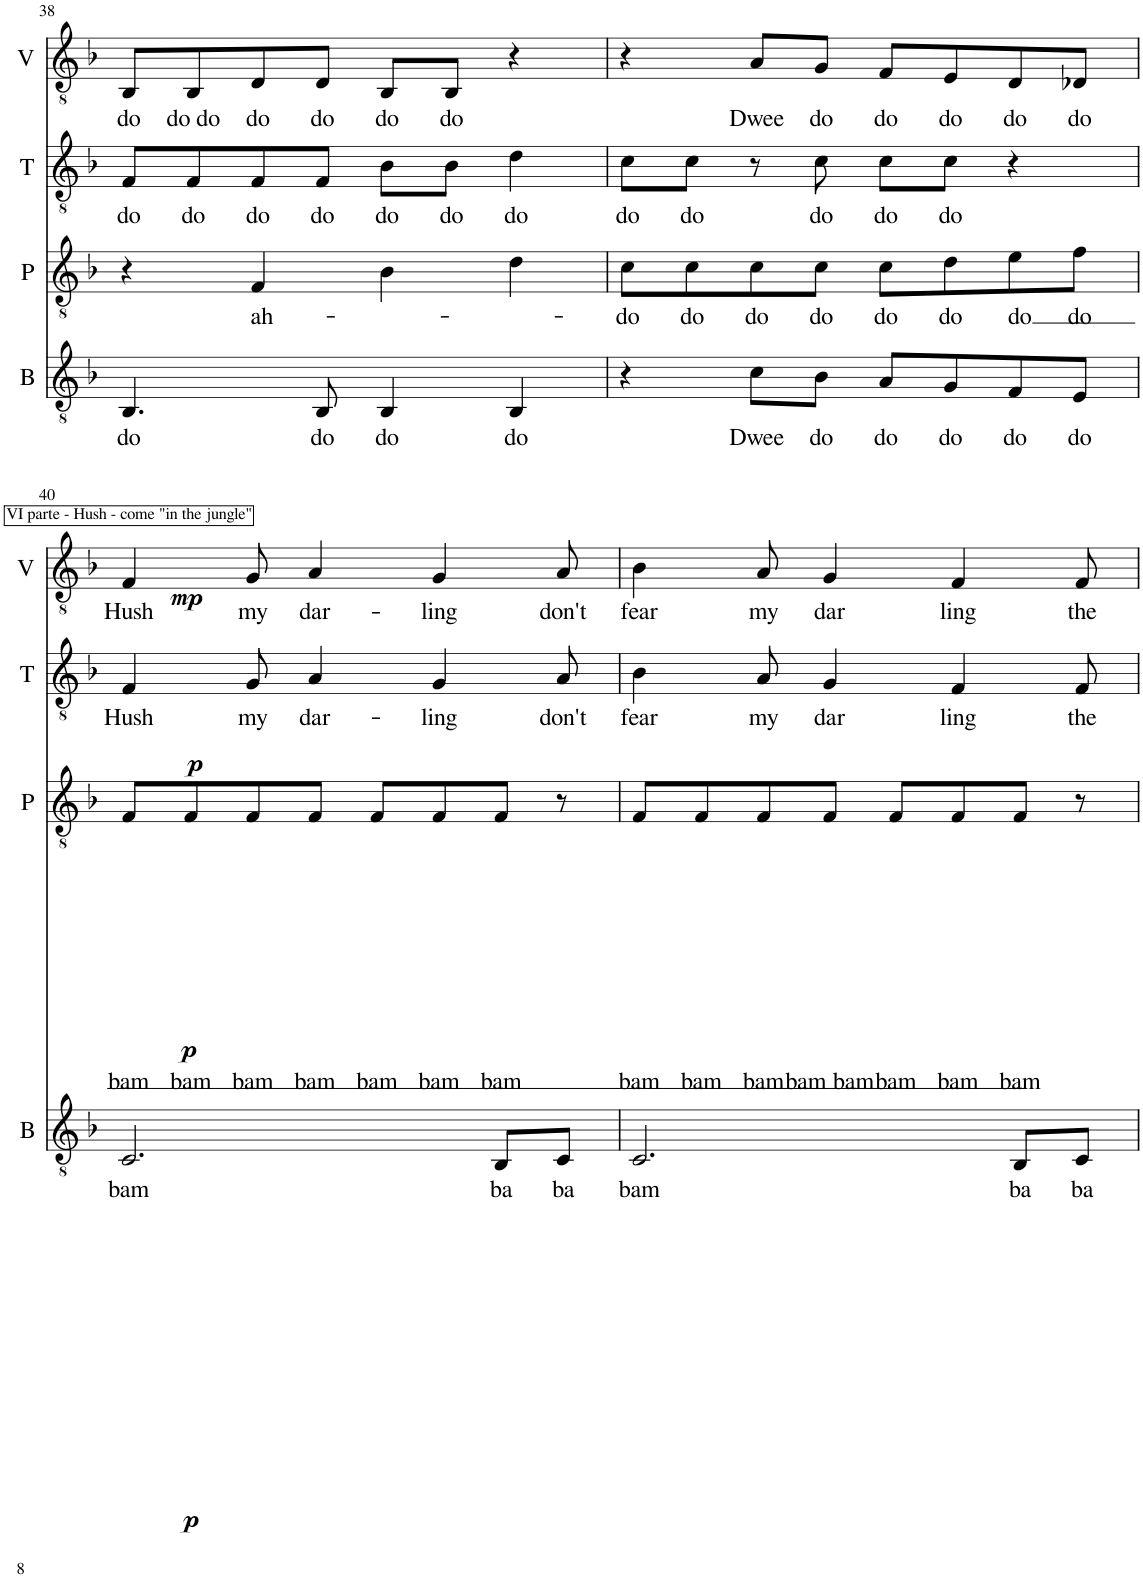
**kern	**text	**dynam	**kern	**text	**dynam	**kern	**text	**dynam	**kern	**text	**dynam
*part4	*part4	*part4	*part3	*part3	*part3	*part2	*part2	*part2	*part1	*part1	*part1
*staff4	*staff4	*staff4	*staff3	*staff3	*staff3	*staff2	*staff2	*staff2	*staff1	*staff1	*staff1
*I"Bacco	*	*	*I"Patruk	*	*	*I"Tipol	*	*	*I"Viggo	*	*
*I'B	*	*	*I'P	*	*	*I'T	*	*	*I'V	*	*
!!LO:PB:g=z
*clefGv2	*	*	*clefGv2	*	*	*clefGv2	*	*	*clefGv2	*	*
*k[b-]	*	*	*k[b-]	*	*	*k[b-]	*	*	*k[b-]	*	*
*M4/4	*	*	*M4/4	*	*	*M4/4	*	*	*M4/4	*	*
=38	=38	=38	=38	=38	=38	=38	=38	=38	=38	=38	=38
!	!LO:LY:b	!	!	!	!	!	!LO:LY:b	!	!	!LO:LY:b	!
4.BB-/	do	.	4r	.	.	8F/L	do	.	8BB-/L	do	.
!	!	!	!	!	!	!	!LO:LY:b	!	!	!LO:LY:b	!
.	.	.	.	.	.	8F/	do	.	8BB-/	do do	.
!	!	!	!	!LO:LY:b	!	!	!LO:LY:b	!	!	!LO:LY:b	!
.	.	.	4F/	ah-	.	8F/	do	.	8D/	do	.
!	!LO:LY:b	!	!	!	!	!	!LO:LY:b	!	!	!LO:LY:b	!
8BB-/	do	.	.	.	.	8F/J	do	.	8D/J	do	.
!	!LO:LY:b	!	!	!	!	!	!LO:LY:b	!	!	!LO:LY:b	!
4BB-/	do	.	4B-\	.	.	8B-\L	do	.	8BB-/L	do	.
!	!	!	!	!	!	!	!LO:LY:b	!	!	!LO:LY:b	!
.	.	.	.	.	.	8B-\J	do	.	8BB-/J	do	.
!	!LO:LY:b	!	!	!	!	!	!LO:LY:b	!	!	!	!
4BB-/	do	.	4d\	.	.	4d\	do	.	4r	.	.
=39	=39	=39	=39	=39	=39	=39	=39	=39	=39	=39	=39
!	!	!	!	!LO:LY:b	!	!	!LO:LY:b	!	!	!	!
4r	.	.	8c\L	-do	.	8c\L	do	.	4r	.	.
!	!	!	!	!LO:LY:b	!	!	!LO:LY:b	!	!	!	!
.	.	.	8c\	do	.	8c\J	do	.	.	.	.
!	!LO:LY:b	!	!	!LO:LY:b	!	!	!	!	!	!LO:LY:b	!
8c\L	Dwee	.	8c\	do	.	8r	.	.	8A/L	Dwee	.
!	!LO:LY:b	!	!	!LO:LY:b	!	!	!LO:LY:b	!	!	!LO:LY:b	!
8B-\J	do	.	8c\J	do	.	8c\	do	.	8G/J	do	.
!	!LO:LY:b	!	!	!LO:LY:b	!	!	!LO:LY:b	!	!	!LO:LY:b	!
8A/L	do	.	8c\L	do	.	8c\L	do	.	8F/L	do	.
!	!LO:LY:b	!	!	!LO:LY:b	!	!	!LO:LY:b	!	!	!LO:LY:b	!
8G/	do	.	8d\	do	.	8c\J	do	.	8E/	do	.
!	!LO:LY:b	!	!	!LO:LY:b	!	!	!	!	!	!LO:LY:b	!
8F/	do	.	8e\	do	.	4r	.	.	8D/	do	.
!	!LO:LY:b	!	!	!LO:LY:b	!	!	!	!	!	!LO:LY:b	!
8E/J	do	.	8f\J	do	.	.	.	.	8D-X/J	do	.
!!LO:LB:g=z
=40	=40	=40	=40	=40	=40	=40	=40	=40	=40	=40	=40
!	!LO:LY:b	!LO:DY:b	!	!LO:LY:b	!LO:DY:b	!	!LO:LY:b	!LO:DY:b	!	!LO:LY:b	!LO:DY:b
2.C/	bam	p	8F/L	bam	p	4F/	Hush	p	4F/	Hush	mp
!	!	!	!	!LO:LY:b	!	!	!	!	!	!	!
.	.	.	8F/	bam	.	.	.	.	.	.	.
!	!	!	!	!LO:LY:b	!	!	!LO:LY:b	!	!	!LO:LY:b	!
.	.	.	8F/	bam	.	8G/	my	.	8G/	my	.
!	!	!	!	!LO:LY:b	!	!	!LO:LY:b	!	!	!LO:LY:b	!
.	.	.	8F/J	bam	.	4A/	dar-	.	4A/	dar-	.
!	!	!	!	!LO:LY:b	!	!	!	!	!	!	!
.	.	.	8F/L	bam	.	.	.	.	.	.	.
!	!	!	!	!LO:LY:b	!	!	!LO:LY:b	!	!	!LO:LY:b	!
.	.	.	8F/	bam	.	4G/	-ling	.	4G/	-ling	.
!	!LO:LY:b	!	!	!LO:LY:b	!	!	!	!	!	!	!
8BB-/L	ba	.	8F/J	bam	.	.	.	.	.	.	.
!	!LO:LY:b	!	!	!	!	!	!LO:LY:b	!	!	!LO:LY:b	!
8C/J	ba	.	8r	.	.	8A/	don't	.	8A/	don't	.
=41	=41	=41	=41	=41	=41	=41	=41	=41	=41	=41	=41
!	!LO:LY:b	!	!	!LO:LY:b	!	!	!LO:LY:b	!	!	!LO:LY:b	!
2.C/	bam	.	8F/L	bam	.	4B-\	fear	.	4B-\	fear	.
!	!	!	!	!LO:LY:b	!	!	!	!	!	!	!
.	.	.	8F/	bam	.	.	.	.	.	.	.
!	!	!	!	!LO:LY:b	!	!	!LO:LY:b	!	!	!LO:LY:b	!
.	.	.	8F/	bam	.	8A/	my	.	8A/	my	.
!	!	!	!	!LO:LY:b	!	!	!LO:LY:b	!	!	!LO:LY:b	!
.	.	.	8F/J	bam bam	.	4G/	dar	.	4G/	dar	.
!	!	!	!	!LO:LY:b	!	!	!	!	!	!	!
.	.	.	8F/L	bam	.	.	.	.	.	.	.
!	!	!	!	!LO:LY:b	!	!	!LO:LY:b	!	!	!LO:LY:b	!
.	.	.	8F/	bam	.	4F/	ling	.	4F/	ling	.
!	!LO:LY:b	!	!	!LO:LY:b	!	!	!	!	!	!	!
8BB-/L	ba	.	8F/J	bam	.	.	.	.	.	.	.
!	!LO:LY:b	!	!	!	!	!	!LO:LY:b	!	!	!LO:LY:b	!
8C/J	ba	.	8r	.	.	8F/	the	.	8F/	the	.
=	=	=	=	=	=	=	=	=	=	=	=
*-	*-	*-	*-	*-	*-	*-	*-	*-	*-	*-	*-
